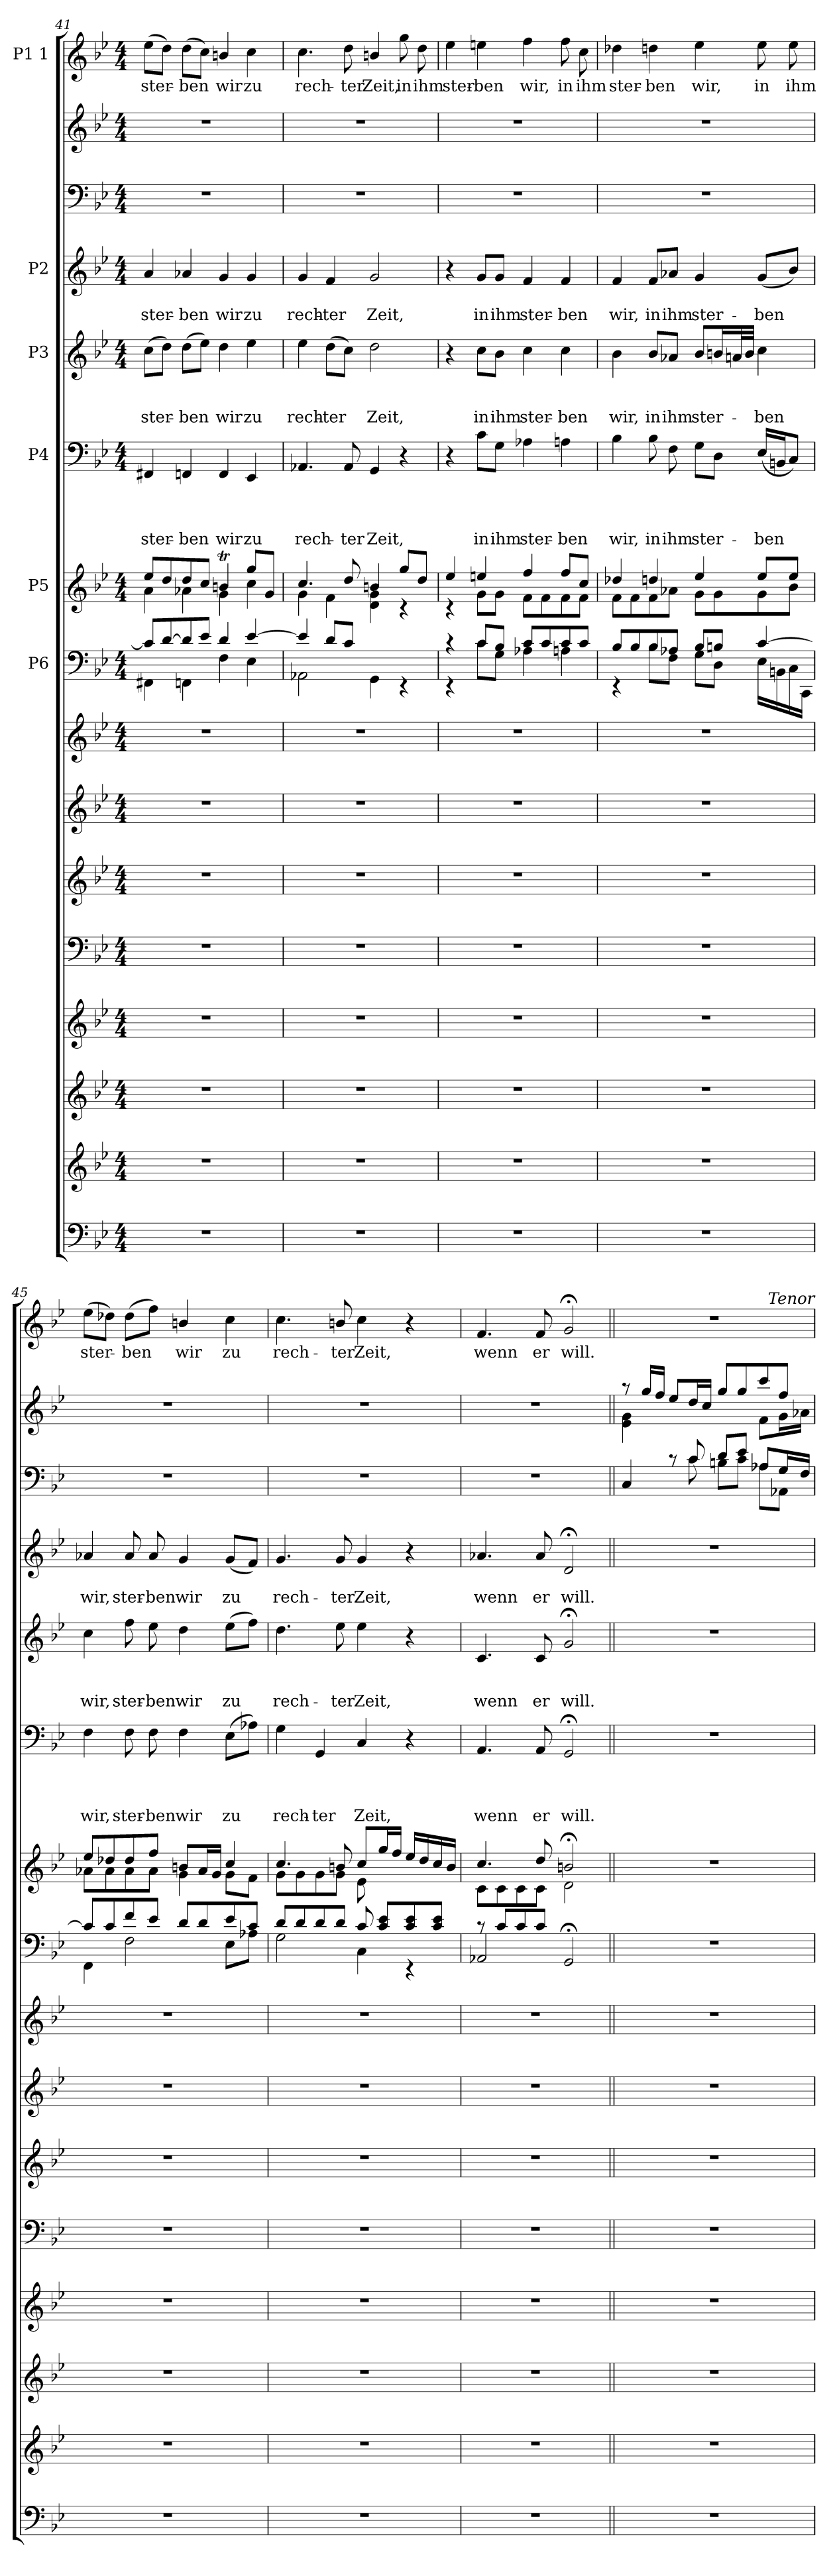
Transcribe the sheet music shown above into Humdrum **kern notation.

**kern	**kern	**kern	**kern	**kern	**kern	**kern	**kern	**kern	**kern	**kern	**text	**text	**text	**text	**kern	**text	**text	**text	**kern	**text	**text	**kern	**kern	**kern	**text
*part16	*part15	*part14	*part13	*part12	*part11	*part10	*part9	*part8	*part7	*part6	*part6	*part6	*part6	*part6	*part5	*part5	*part5	*part5	*part4	*part4	*part4	*part3	*part2	*part1	*part1
*staff16	*staff15	*staff14	*staff13	*staff12	*staff11	*staff10	*staff9	*staff8	*staff7	*staff6	*staff6	*staff6	*staff6	*staff6	*staff5	*staff5	*staff5	*staff5	*staff4	*staff4	*staff4	*staff3	*staff2	*staff1	*staff1
*	*	*	*	*	*	*	*	*I"P6	*I"P5	*I"P4	*	*	*	*	*I"P3	*	*	*	*I"P2	*	*	*	*	*I"P1 1	*
*clefF4	*clefG2	*clefG2	*clefG2	*clefF4	*clefG2	*clefG2	*clefG2	*clefF4	*clefG2	*clefF4	*	*	*	*	*clefG2	*	*	*	*clefG2	*	*	*clefF4	*clefG2	*clefG2	*
*k[b-e-]	*k[b-e-]	*k[b-e-]	*k[b-e-]	*k[b-e-]	*k[b-e-]	*k[b-e-]	*k[b-e-]	*k[b-e-]	*k[b-e-]	*k[b-e-]	*	*	*	*	*k[b-e-]	*	*	*	*k[b-e-]	*	*	*k[b-e-]	*k[b-e-]	*k[b-e-]	*
*B-:	*B-:	*B-:	*B-:	*B-:	*B-:	*B-:	*B-:	*B-:	*B-:	*B-:	*	*	*	*	*B-:	*	*	*	*B-:	*	*	*B-:	*B-:	*B-:	*
*M4/4	*M4/4	*M4/4	*M4/4	*M4/4	*M4/4	*M4/4	*M4/4	*M4/4	*M4/4	*M4/4	*	*	*	*	*M4/4	*	*	*	*M4/4	*	*	*M4/4	*M4/4	*M4/4	*
*MM56	*MM56	*MM56	*MM56	*MM56	*MM56	*MM56	*MM56	*MM56	*MM56	*MM56	*	*	*	*	*MM56	*	*	*	*MM56	*	*	*MM56	*MM56	*MM56	*
=41	=41	=41	=41	=41	=41	=41	=41	=41	=41	=41	=41	=41	=41	=41	=41	=41	=41	=41	=41	=41	=41	=41	=41	=41	=41
*	*	*	*	*	*	*	*	*^	*^	*	*	*	*	*	*	*	*	*	*	*	*	*	*	*	*
!	!	!	!	!	!	!	!	!	!	!	!	!	!	!	!	!LO:LY:b	!	!	!	!LO:LY:b	!	!	!LO:LY:b	!	!	!	!LO:LY:b
1r	1r	1r	1r	1r	1r	1r	1r	8c/L]	4FF#X\	8ee-/L	4a\	4FF#X/	.	.	.	ster-	(>8cc\L	.	.	ster-	4a/	.	ster-	1r	1r	(>8ee-\L	ster-
.	.	.	.	.	.	.	.	[>8d/	.	8dd/	.	.	.	.	.	.	8dd\J)	.	.	.	.	.	.	.	.	8dd\J)	.
!	!	!	!	!	!	!	!	!	!	!	!	!	!	!	!	!LO:LY:b	!	!	!	!LO:LY:b	!	!	!LO:LY:b	!	!	!	!LO:LY:b
.	.	.	.	.	.	.	.	8d/]	4FFn\	8dd/	4a-X\	4FFn/	.	.	.	-ben	(>8dd\L	.	.	-ben	4a-X/	.	-ben	.	.	(>8dd\L	-ben
.	.	.	.	.	.	.	.	8e-/J	.	8cc/J	.	.	.	.	.	.	8ee-\J)	.	.	.	.	.	.	.	.	8cc\J)	.
!	!	!	!	!	!	!	!	!	!	!	!	!	!	!	!	!LO:LY:b	!	!	!	!LO:LY:b	!	!	!LO:LY:b	!	!	!	!LO:LY:b
.	.	.	.	.	.	.	.	4d/	4F\	4bnt/	4g\	4FF/	.	.	.	wir	4dd\	.	.	wir	4g/	.	wir	.	.	4bn/	wir
!	!	!	!	!	!	!	!	!	!	!	!	!	!	!	!	!LO:LY:b	!	!	!	!LO:LY:b	!	!	!LO:LY:b	!	!	!	!LO:LY:b
.	.	.	.	.	.	.	.	[>4e-/	4E-\	8gg/L	4cc\	4EE-/	.	.	.	zu	4ee-\	.	.	zu	4g/	.	zu	.	.	4cc\	zu
.	.	.	.	.	.	.	.	.	.	8g/J	.	.	.	.	.	.	.	.	.	.	.	.	.	.	.	.	.
=42	=42	=42	=42	=42	=42	=42	=42	=42	=42	=42	=42	=42	=42	=42	=42	=42	=42	=42	=42	=42	=42	=42	=42	=42	=42	=42	=42
!	!	!	!	!	!	!	!	!	!	!	!	!	!	!	!	!LO:LY:b	!	!	!	!LO:LY:b	!	!	!LO:LY:b	!	!	!	!LO:LY:b
1r	1r	1r	1r	1r	1r	1r	1r	4e-/]	2AA-X\	4.cc/	4g\	4.AA-X/	.	.	.	rech-	4ee-\	.	.	rech-	4g/	.	rech-	1r	1r	4.cc\	rech-
!	!	!	!	!	!	!	!	!	!	!	!	!	!	!	!	!	!	!	!	!LO:LY:b	!	!	!LO:LY:b	!	!	!	!
.	.	.	.	.	.	.	.	8d/L	.	.	4f\	.	.	.	.	.	(>8dd\L	.	.	-ter	4f/	.	-ter	.	.	.	.
!	!	!	!	!	!	!	!	!	!	!	!	!	!	!	!	!LO:LY:b	!	!	!	!	!	!	!	!	!	!	!LO:LY:b
.	.	.	.	.	.	.	.	8c/J	.	8dd/	.	8AA-/	.	.	.	-ter	8cc\J)	.	.	.	.	.	.	.	.	8dd\	-ter
!	!	!	!	!	!	!	!	!	!	!	!	!	!	!	!	!LO:LY:b	!	!	!	!LO:LY:b	!	!	!LO:LY:b	!	!	!	!LO:LY:b
.	.	.	.	.	.	.	.	2ryy	4GG\	4bn/	4d\ 4g\	4GG/	.	.	.	Zeit,	2dd\	.	.	Zeit,	2g/	.	Zeit,	.	.	4bn/	Zeit,
!	!	!	!	!	!	!	!	!	!	!	!	!	!	!	!	!	!	!	!	!	!	!	!	!	!	!	!LO:LY:b
.	.	.	.	.	.	.	.	.	4rEE	8gg/L	4rc	4r	.	.	.	.	.	.	.	.	.	.	.	.	.	8gg\	in
!	!	!	!	!	!	!	!	!	!	!	!	!	!	!	!	!	!	!	!	!	!	!	!	!	!	!	!LO:LY:b
.	.	.	.	.	.	.	.	.	.	8dd/J	.	.	.	.	.	.	.	.	.	.	.	.	.	.	.	8dd\	ihm
=43	=43	=43	=43	=43	=43	=43	=43	=43	=43	=43	=43	=43	=43	=43	=43	=43	=43	=43	=43	=43	=43	=43	=43	=43	=43	=43	=43
!	!	!	!	!	!	!	!	!	!	!	!	!	!	!	!	!	!	!	!	!	!	!	!	!	!	!	!LO:LY:b
1r	1r	1r	1r	1r	1r	1r	1r	4rc	4rEE	4ee-/	4rc	4r	.	.	.	.	4r	.	.	.	4r	.	.	1r	1r	4ee-\	ster-
!	!	!	!	!	!	!	!	!	!	!	!	!	!	!	!	!LO:LY:b	!	!	!	!LO:LY:b	!	!	!LO:LY:b	!	!	!	!LO:LY:b
.	.	.	.	.	.	.	.	8c/L	8c\L	4een/	8g\L	8c\L	.	.	.	in	8cc\L	.	.	in	8g/L	.	in	.	.	4een\	-ben
!	!	!	!	!	!	!	!	!	!	!	!	!	!	!	!	!LO:LY:b	!	!	!	!LO:LY:b	!	!	!LO:LY:b	!	!	!	!
.	.	.	.	.	.	.	.	8B-/J	8G\J	.	8g\J	8G\J	.	.	.	ihm	8b-\J	.	.	ihm	8g/J	.	ihm	.	.	.	.
!	!	!	!	!	!	!	!	!	!	!	!	!	!	!	!	!LO:LY:b	!	!	!	!LO:LY:b	!	!	!LO:LY:b	!	!	!	!LO:LY:b
.	.	.	.	.	.	.	.	8c/L	4A-X\	4ff/	8f\L	4A-X\	.	.	.	ster-	4cc\	.	.	ster-	4f/	.	ster-	.	.	4ff\	wir,
.	.	.	.	.	.	.	.	8c/	.	.	8f\	.	.	.	.	.	.	.	.	.	.	.	.	.	.	.	.
!	!	!	!	!	!	!	!	!	!	!	!	!	!	!	!	!LO:LY:b	!	!	!	!LO:LY:b	!	!	!LO:LY:b	!	!	!	!LO:LY:b
.	.	.	.	.	.	.	.	8c/	4An\	8ff/L	8f\	4An\	.	.	.	-ben	4cc\	.	.	-ben	4f/	.	-ben	.	.	8ff\	in
!	!	!	!	!	!	!	!	!	!	!	!	!	!	!	!	!	!	!	!	!	!	!	!	!	!	!	!LO:LY:b
.	.	.	.	.	.	.	.	8c/J	.	8cc/J	8f\J	.	.	.	.	.	.	.	.	.	.	.	.	.	.	8cc\	ihm
!!LO:PB:g=z
=44	=44	=44	=44	=44	=44	=44	=44	=44	=44	=44	=44	=44	=44	=44	=44	=44	=44	=44	=44	=44	=44	=44	=44	=44	=44	=44	=44
!	!	!	!	!	!	!	!	!	!	!	!	!	!	!	!	!LO:LY:b	!	!	!	!LO:LY:b	!	!	!LO:LY:b	!	!	!	!LO:LY:b
1r	1r	1r	1r	1r	1r	1r	1r	8B-/L	4rEE	4dd-X/	8f\L	4B-\	.	.	.	wir,	4b-\	.	.	wir,	4f/	.	wir,	1r	1r	4dd-X\	ster-
.	.	.	.	.	.	.	.	8B-/	.	.	8f\	.	.	.	.	.	.	.	.	.	.	.	.	.	.	.	.
!	!	!	!	!	!	!	!	!	!	!	!	!	!	!	!	!LO:LY:b	!	!	!	!LO:LY:b	!	!	!LO:LY:b	!	!	!	!LO:LY:b
.	.	.	.	.	.	.	.	8B-/	8B-\L	4ddn/	8f\	8B-\	.	.	.	in	8b-/L	.	.	in	8f/L	.	in	.	.	4ddn\	-ben
!	!	!	!	!	!	!	!	!	!	!	!	!	!	!	!	!LO:LY:b	!	!	!	!LO:LY:b	!	!	!LO:LY:b	!	!	!	!
.	.	.	.	.	.	.	.	8A-X/J	8F\J	.	8a-X\J	8F\	.	.	.	ihm	8a-X/J	.	.	ihm	8a-X/J	.	ihm	.	.	.	.
!	!	!	!	!	!	!	!	!	!	!	!	!	!	!	!	!LO:LY:b	!	!	!	!LO:LY:b	!	!	!LO:LY:b	!	!	!	!LO:LY:b
.	.	.	.	.	.	.	.	8B-/L	8G\L	4ee-/	8g\L	8G\L	.	.	.	ster-	8b-/L	.	.	ster-	4g/	.	ster-	.	.	4ee-\	wir,
.	.	.	.	.	.	.	.	8Bn/J	8D\J	.	8g\	8D\J	.	.	.	.	16bn/L	.	.	.	.	.	.	.	.	.	.
.	.	.	.	.	.	.	.	.	.	.	.	.	.	.	.	.	32an/L	.	.	.	.	.	.	.	.	.	.
.	.	.	.	.	.	.	.	.	.	.	.	.	.	.	.	.	32b/JJJ	.	.	.	.	.	.	.	.	.	.
!	!	!	!	!	!	!	!	!	!	!	!	!	!	!	!	!LO:LY:b	!	!	!	!LO:LY:b	!	!	!LO:LY:b	!	!	!	!LO:LY:b
.	.	.	.	.	.	.	.	[>4c/	16E-\LL	8ee-/L	8g\	(<16E-/LL	.	.	.	-ben	4cc\	.	.	-ben	(<8g/L	.	-ben	.	.	8ee-\	in
.	.	.	.	.	.	.	.	.	16BBn\	.	.	16BBn/J	.	.	.	.	.	.	.	.	.	.	.	.	.	.	.
!	!	!	!	!	!	!	!	!	!	!	!	!	!	!	!	!	!	!	!	!	!	!	!	!	!	!	!LO:LY:b
.	.	.	.	.	.	.	.	.	16C\	8ee-/J	8b-\J	8C/J)	.	.	.	.	.	.	.	.	8b-/J)	.	.	.	.	8ee-\	ihm
.	.	.	.	.	.	.	.	.	16CC\JJ	.	.	.	.	.	.	.	.	.	.	.	.	.	.	.	.	.	.
=45	=45	=45	=45	=45	=45	=45	=45	=45	=45	=45	=45	=45	=45	=45	=45	=45	=45	=45	=45	=45	=45	=45	=45	=45	=45	=45	=45
!	!	!	!	!	!	!	!	!	!	!	!	!	!	!	!	!LO:LY:b	!	!	!	!LO:LY:b	!	!	!LO:LY:b	!	!	!	!LO:LY:b
1r	1r	1r	1r	1r	1r	1r	1r	8c/L]	4FF\	8ee-/L	8a-X\L	4F\	.	.	.	wir,	4cc\	.	.	wir,	4a-X/	.	wir,	1r	1r	(>8ee-\L	ster-
.	.	.	.	.	.	.	.	8c/	.	8dd-X/	8a-\	.	.	.	.	.	.	.	.	.	.	.	.	.	.	8dd-X\J)	.
!	!	!	!	!	!	!	!	!	!	!	!	!	!	!	!	!LO:LY:b	!	!	!	!LO:LY:b	!	!	!LO:LY:b	!	!	!	!LO:LY:b
.	.	.	.	.	.	.	.	8f/	2F\	8dd-/	8a-\	8F\	.	.	.	ster-	8ff\	.	.	ster-	8a-/	.	ster-	.	.	(>8dd-\L	-ben
!	!	!	!	!	!	!	!	!	!	!	!	!	!	!	!	!LO:LY:b	!	!	!	!LO:LY:b	!	!	!LO:LY:b	!	!	!	!
.	.	.	.	.	.	.	.	8e-/J	.	8ff/J	8a-\J	8F\	.	.	.	-ben	8ee-\	.	.	-ben	8a-/	.	-ben	.	.	8ff\J)	.
!	!	!	!	!	!	!	!	!	!	!	!	!	!	!	!	!LO:LY:b	!	!	!	!LO:LY:b	!	!	!LO:LY:b	!	!	!	!LO:LY:b
.	.	.	.	.	.	.	.	8d/L	.	8bn/L	4g\	4F\	.	.	.	wir	4dd\	.	.	wir	4g/	.	wir	.	.	4bn/	wir
.	.	.	.	.	.	.	.	8d/	.	16a-i/L	.	.	.	.	.	.	.	.	.	.	.	.	.	.	.	.	.
.	.	.	.	.	.	.	.	.	.	16g/JJ	.	.	.	.	.	.	.	.	.	.	.	.	.	.	.	.	.
!	!	!	!	!	!	!	!	!	!	!	!	!	!	!	!	!LO:LY:b	!	!	!	!LO:LY:b	!	!	!LO:LY:b	!	!	!	!LO:LY:b
.	.	.	.	.	.	.	.	8e-/	8E-\L	4cc/	8g\L	(>8E-\L	.	.	.	zu	(>8ee-\L	.	.	zu	(<8g/L	.	zu	.	.	4cc\	zu
.	.	.	.	.	.	.	.	8c/J	8A-X\J	.	8f\J	8A-X\J)	.	.	.	.	8ff\J)	.	.	.	8f/J)	.	.	.	.	.	.
=46	=46	=46	=46	=46	=46	=46	=46	=46	=46	=46	=46	=46	=46	=46	=46	=46	=46	=46	=46	=46	=46	=46	=46	=46	=46	=46	=46
!	!	!	!	!	!	!	!	!	!	!	!	!	!	!	!	!LO:LY:b	!	!	!	!LO:LY:b	!	!	!LO:LY:b	!	!	!	!LO:LY:b
1r	1r	1r	1r	1r	1r	1r	1r	8d/L	2G\	4.cc/	8g\L	4G\	.	.	.	rech-	4.dd\	.	.	rech-	4.g/	.	rech-	1r	1r	4.cc\	rech-
.	.	.	.	.	.	.	.	8d/	.	.	8g\	.	.	.	.	.	.	.	.	.	.	.	.	.	.	.	.
!	!	!	!	!	!	!	!	!	!	!	!	!	!	!	!	!LO:LY:b	!	!	!	!	!	!	!	!	!	!	!
.	.	.	.	.	.	.	.	8d/	.	.	8g\	4GG/	.	.	.	-ter	.	.	.	.	.	.	.	.	.	.	.
!	!	!	!	!	!	!	!	!	!	!	!	!	!	!	!	!	!	!	!	!LO:LY:b	!	!	!LO:LY:b	!	!	!	!LO:LY:b
.	.	.	.	.	.	.	.	8d/J	.	8bn/	8g\J	.	.	.	.	.	8ee-\	.	.	-ter	8g/	.	-ter	.	.	8bn/	-ter
!	!	!	!	!	!	!	!	!	!	!	!	!	!	!	!	!LO:LY:b	!	!	!	!LO:LY:b	!	!	!LO:LY:b	!	!	!	!LO:LY:b
.	.	.	.	.	.	.	.	8c/	4C\	8cc/L	8e-\	4C/	.	.	.	Zeit,	4ee-\	.	.	Zeit,	4g/	.	Zeit,	.	.	4cc\	Zeit,
.	.	.	.	.	.	.	.	8c/ 8e-/L	.	16gg/L	4.ryy	.	.	.	.	.	.	.	.	.	.	.	.	.	.	.	.
.	.	.	.	.	.	.	.	.	.	16ff/JJ	.	.	.	.	.	.	.	.	.	.	.	.	.	.	.	.	.
.	.	.	.	.	.	.	.	8c/ 8e-/	4rEE	16ee-/LL	.	4r	.	.	.	.	4r	.	.	.	4r	.	.	.	.	4r	.
.	.	.	.	.	.	.	.	.	.	16dd/	.	.	.	.	.	.	.	.	.	.	.	.	.	.	.	.	.
.	.	.	.	.	.	.	.	8c/ 8e-/J	.	16cc/	.	.	.	.	.	.	.	.	.	.	.	.	.	.	.	.	.
.	.	.	.	.	.	.	.	.	.	16b/JJ	.	.	.	.	.	.	.	.	.	.	.	.	.	.	.	.	.
!!LO:LB:g=z
=47	=47	=47	=47	=47	=47	=47	=47	=47	=47	=47	=47	=47	=47	=47	=47	=47	=47	=47	=47	=47	=47	=47	=47	=47	=47	=47	=47
!	!	!	!	!	!	!	!	!	!	!	!	!	!	!	!	!LO:LY:b	!	!	!	!LO:LY:b	!	!	!LO:LY:b	!	!	!	!LO:LY:b
1r	1r	1r	1r	1r	1r	1r	1r	8rc	2AA-X/	4.cc/	8c\L	4.AA/	.	.	.	wenn	4.c/	.	.	wenn	4.a-X/	.	wenn	1r	1r	4.f/	wenn
.	.	.	.	.	.	.	.	8c/L	.	.	8c\	.	.	.	.	.	.	.	.	.	.	.	.	.	.	.	.
.	.	.	.	.	.	.	.	8c/	.	.	8c\	.	.	.	.	.	.	.	.	.	.	.	.	.	.	.	.
!	!	!	!	!	!	!	!	!	!	!	!	!	!	!	!	!LO:LY:b	!	!	!	!LO:LY:b	!	!	!LO:LY:b	!	!	!	!LO:LY:b
.	.	.	.	.	.	.	.	8c/J	.	8dd/	8c\J	8AA/	.	.	.	er	8c/	.	.	er	8a-/	.	er	.	.	8f/	er
!	!	!	!	!	!	!	!	!	!	!	!	!	!	!	!	!LO:LY:b	!	!	!	!LO:LY:b	!	!	!LO:LY:b	!	!	!	!LO:LY:b
.	.	.	.	.	.	.	.	2GG;</	2ryy	2bn;</	2d\	2GG;</	.	.	.	will.	2g;</	.	.	will.	2d;</	.	will.	.	.	2g;</	will.
*	*	*	*	*	*	*	*	*v	*v	*	*	*	*	*	*	*	*	*	*	*	*	*	*	*	*	*	*
*	*	*	*	*	*	*	*	*	*v	*v	*	*	*	*	*	*	*	*	*	*	*	*	*	*	*	*
!!LO:PB:g=z
=47X1||	=47X1||	=47X1||	=47X1||	=47X1||	=47X1||	=47X1||	=47X1||	=47X1||	=47X1||	=47X1||	=47X1||	=47X1||	=47X1||	=47X1||	=47X1||	=47X1||	=47X1||	=47X1||	=47X1||	=47X1||	=47X1||	=47X1||	=47X1||	=47X1||	=47X1||
*	*	*	*	*	*	*	*	*	*	*	*	*	*	*	*	*	*	*	*	*	*	*	*MM66	*MM66	*
*	*	*	*	*	*	*	*	*	*	*	*	*	*	*	*	*	*	*	*	*	*	*^	*^	*	*
1r	1r	1r	1r	1r	1r	1r	1r	1r	1r	1r	.	.	.	.	1r	.	.	.	1r	.	.	4C/	4.ryy	8raa	4e-\ 4g\	1r	.
.	.	.	.	.	.	.	.	.	.	.	.	.	.	.	.	.	.	.	.	.	.	.	.	16gg/LL	.	.	.
.	.	.	.	.	.	.	.	.	.	.	.	.	.	.	.	.	.	.	.	.	.	.	.	16ff/JJ	.	.	.
.	.	.	.	.	.	.	.	.	.	.	.	.	.	.	.	.	.	.	.	.	.	8rc	.	8ee-/L	2ryy	.	.
.	.	.	.	.	.	.	.	.	.	.	.	.	.	.	.	.	.	.	.	.	.	8c/	8c\	16dd/L	.	.	.
.	.	.	.	.	.	.	.	.	.	.	.	.	.	.	.	.	.	.	.	.	.	.	.	16cc/JJ	.	.	.
.	.	.	.	.	.	.	.	.	.	.	.	.	.	.	.	.	.	.	.	.	.	8d/L	8Bn\L	8gg/L	.	.	.
.	.	.	.	.	.	.	.	.	.	.	.	.	.	.	.	.	.	.	.	.	.	8e-/J	8c\J	8gg/	.	.	.
.	.	.	.	.	.	.	.	.	.	.	.	.	.	.	.	.	.	.	.	.	.	8A-X/L	8A-X\L	8ccc/	8f\L	.	.
.	.	.	.	.	.	.	.	.	.	.	.	.	.	.	.	.	.	.	.	.	.	16G/L	8AA-X\J	8ff/J	16g\L	.	.
.	.	.	.	.	.	.	.	.	.	.	.	.	.	.	.	.	.	.	.	.	.	16F/JJ	.	.	16a-X\JJ	.	.
*	*	*	*	*	*	*	*	*	*	*	*	*	*	*	*	*	*	*	*	*	*	*v	*v	*	*	*	*
!	!	!	!	!	!	!	!	!	!	!	!	!	!	!	!	!	!	!	!	!	!	!	!	!	!LO:TX:a:i:t=Tenor	!
*	*	*	*	*	*	*	*	*	*	*	*	*	*	*	*	*	*	*	*	*	*	*	*v	*v	*	*
=	=	=	=	=	=	=	=	=	=	=	=	=	=	=	=	=	=	=	=	=	=	=	=	=	=
*-	*-	*-	*-	*-	*-	*-	*-	*-	*-	*-	*-	*-	*-	*-	*-	*-	*-	*-	*-	*-	*-	*-	*-	*-	*-
